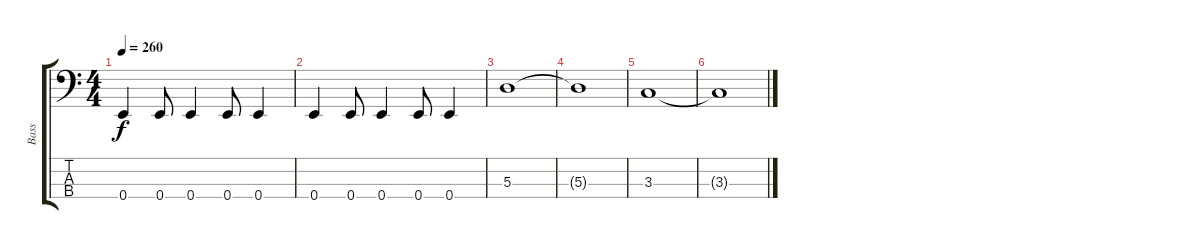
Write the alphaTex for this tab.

\track ("Bass" "Bass") {instrument electricbasspick}
\staff {score tabs}
\tuning (G2 D2 A1 E1) {hide}
\ts (4 4)
\tempo 260
\clef f4
\ks c
0.4.4{dy f} 0.4.8 0.4.4 0.4.8 0.4.4 |
0.4.4 0.4.8 0.4.4 0.4.8 0.4.4 |
5.3.1 |
5.3{t}.1 |
3.3.1 |
3.3{t}.1
